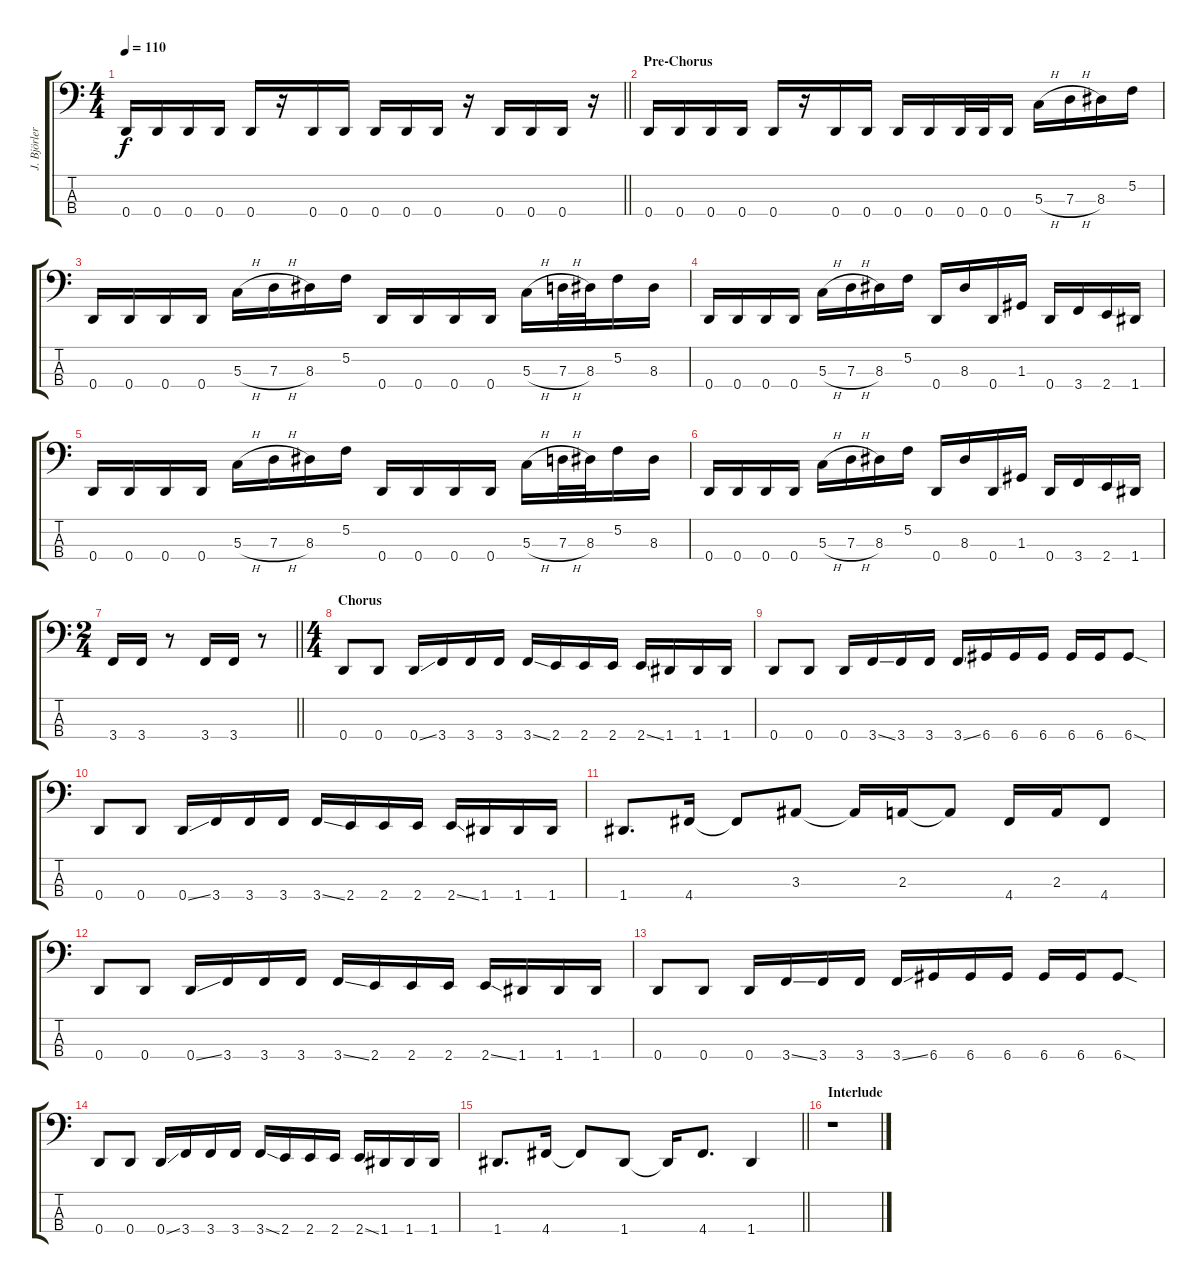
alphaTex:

\track ("J. Björler" "J. Björler") {instrument electricbassfinger}
\staff {score tabs}
\tuning (F2 C2 G1 D1) {hide}
\ts (4 4)
\tempo 110
\clef f4
\barLineRight lightlight
\ks c
0.4.16{dy f} 0.4.16 0.4.16 0.4.16 0.4.16 r.16 0.4.16 0.4.16 0.4.16 0.4.16 0.4.16 r.16 0.4.16 0.4.16 0.4.16 r.16 |
\section ("" "Pre-Chorus")
0.4.16 0.4.16 0.4.16 0.4.16 0.4.16 r.16 0.4.16 0.4.16 0.4.16 0.4.16 0.4.32 0.4.32 0.4.16 5.3{h}.16 7.3{h}.16 8.3.16 5.2.16 |
0.4.16 0.4.16 0.4.16 0.4.16 5.3{h}.16 7.3{h}.16 8.3.16 5.2.16 0.4.16 0.4.16 0.4.16 0.4.16 5.3{h}.16 7.3{h}.32 8.3.32 5.2.16 8.3.16 |
0.4.16 0.4.16 0.4.16 0.4.16 5.3{h}.16 7.3{h}.16 8.3.16 5.2.16 0.4.16 8.3.16 0.4.16 1.3.16 0.4.16 3.4.16 2.4.16 1.4.16 |
0.4.16 0.4.16 0.4.16 0.4.16 5.3{h}.16 7.3{h}.16 8.3.16 5.2.16 0.4.16 0.4.16 0.4.16 0.4.16 5.3{h}.16 7.3{h}.32 8.3.32 5.2.16 8.3.16 |
0.4.16 0.4.16 0.4.16 0.4.16 5.3{h}.16 7.3{h}.16 8.3.16 5.2.16 0.4.16 8.3.16 0.4.16 1.3.16 0.4.16 3.4.16 2.4.16 1.4.16 |
\ts (2 4)
\barLineRight lightlight
3.4.16 3.4.16 r.8 3.4.16 3.4.16 r.8 |
\ts (4 4)
\section ("" "Chorus")
0.4.8 0.4.8 0.4{ss}.16 3.4.16 3.4.16 3.4.16 3.4{ss}.16 2.4.16 2.4.16 2.4.16 2.4{ss}.16 1.4.16 1.4.16 1.4.16 |
0.4.8 0.4.8 0.4.16 3.4{ss}.16 3.4.16 3.4.16 3.4{ss}.16 6.4.16 6.4.16 6.4.16 6.4.16 6.4.16 6.4{sod}.8 |
0.4.8 0.4.8 0.4{ss}.16 3.4.16 3.4.16 3.4.16 3.4{ss}.16 2.4.16 2.4.16 2.4.16 2.4{ss}.16 1.4.16 1.4.16 1.4.16 |
1.4.8{d} 4.4.16 4.4{t}.8 3.3.8 3.3{t}.16 2.3.16 2.3{t}.8 4.4.16 2.3.16 4.4.8 |
0.4.8 0.4.8 0.4{ss}.16 3.4.16 3.4.16 3.4.16 3.4{ss}.16 2.4.16 2.4.16 2.4.16 2.4{ss}.16 1.4.16 1.4.16 1.4.16 |
0.4.8 0.4.8 0.4.16 3.4{ss}.16 3.4.16 3.4.16 3.4{ss}.16 6.4.16 6.4.16 6.4.16 6.4.16 6.4.16 6.4{sod}.8 |
0.4.8 0.4.8 0.4{ss}.16 3.4.16 3.4.16 3.4.16 3.4{ss}.16 2.4.16 2.4.16 2.4.16 2.4{ss}.16 1.4.16 1.4.16 1.4.16 |
\barLineRight lightlight
1.4.8{d} 4.4.16 4.4{t}.8 1.4.8 1.4{t}.16 4.4.8{d} 1.4.4 |
\section ("" "Interlude")
r.1
